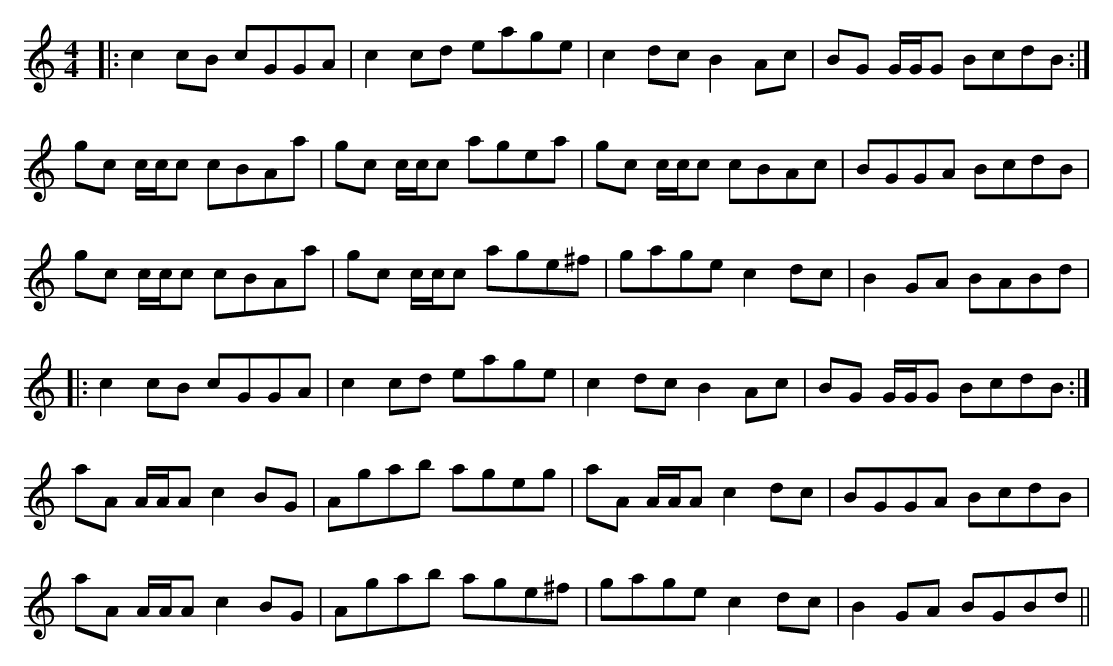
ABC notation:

X:1
M:4/4
K:C
|:c2cB cGGA|c2cd eage|c2dc B2Ac|BG G/G/G BcdB:|
gc c/c/c cBAa|gc c/c/c agea|gc c/c/c cBAc|BGGA BcdB|
gc c/c/c cBAa|gc c/c/c age^f|gage c2dc|B2GA BABd|
|:c2cB cGGA|c2cd eage|c2dc B2Ac|BG G/G/G BcdB:|
aA A/A/A c2BG|Agab ageg|aA A/A/A c2dc|BGGA BcdB|
aA A/A/A c2BG|Agab age^f|gage c2dc|B2GA BGBd||
